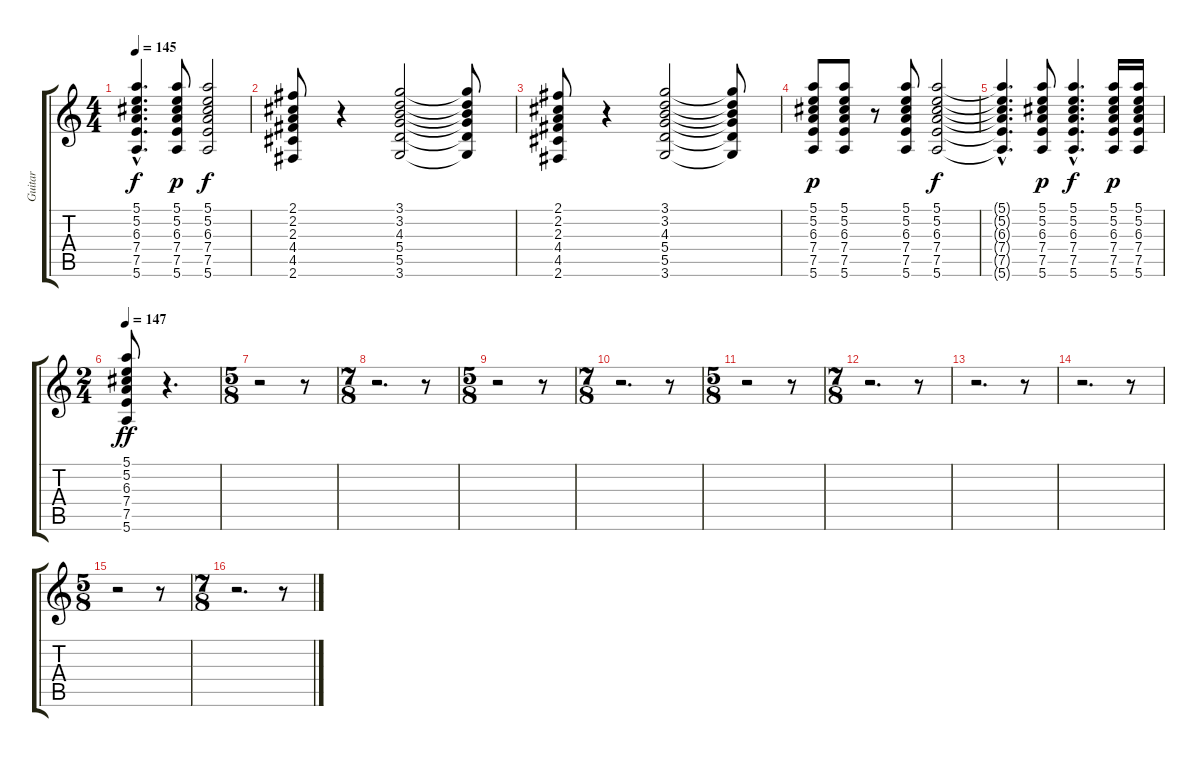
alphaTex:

\track ("Guitar" "Guitar") {instrument overdrivenguitar}
\staff {score tabs}
\tuning (E4 B3 G3 D3 A2 E2) {hide}
\ts (4 4)
\tempo 145
\clef g2
\ks c
(5.1{hac t} 5.2{hac t} 6.3{hac t} 7.4{hac t} 7.5{hac t} 5.6{hac t}).4{d dy f} (5.1 5.2 6.3 7.4 7.5 5.6).8{dy p} (5.1 5.2 6.3 7.4 7.5 5.6).2{dy f} |
(2.1 2.2 2.3 4.4 4.5 2.6).8 r.4 (3.1 3.2 4.3 5.4 5.5 3.6).2 (3.1{t} 3.2{t} 4.3{t} 5.4{t} 5.5{t} 3.6{t}).8 |
(2.1 2.2 2.3 4.4 4.5 2.6).8 r.4 (3.1 3.2 4.3 5.4 5.5 3.6).2 (3.1{t} 3.2{t} 4.3{t} 5.4{t} 5.5{t} 3.6{t}).8 |
(5.1 5.2 6.3 7.4 7.5 5.6).8{dy p} (5.1 5.2 6.3 7.4 7.5 5.6).8 r.8 (5.1 5.2 6.3 7.4 7.5 5.6).8 (5.1 5.2 6.3 7.4 7.5 5.6).2{dy f} |
(5.1{hac t} 5.2{hac t} 6.3{hac t} 7.4{hac t} 7.5{hac t} 5.6{hac t}).4{d} (5.1 5.2 6.3 7.4 7.5 5.6).8{dy p} (5.1 5.2{hac} 6.3{hac} 7.4{hac} 7.5{hac} 5.6{hac}).4{d dy f} (5.1 5.2 6.3 7.4 7.5 5.6).16{dy p} (5.1 5.2 6.3 7.4 7.5 5.6).16 |
\ts (2 4)
\tempo 147
(5.1 5.2 6.3 7.4 7.5 5.6).8{dy ff} r.4{d} |
\ts (5 8)
r.2 r.8 |
\ts (7 8)
r.2{d} r.8 |
\ts (5 8)
r.2 r.8 |
\ts (7 8)
r.2{d} r.8 |
\ts (5 8)
r.2 r.8 |
\ts (7 8)
r.2{d} r.8 |
r.2{d} r.8 |
r.2{d} r.8 |
\ts (5 8)
r.2 r.8 |
\ts (7 8)
r.2{d} r.8
